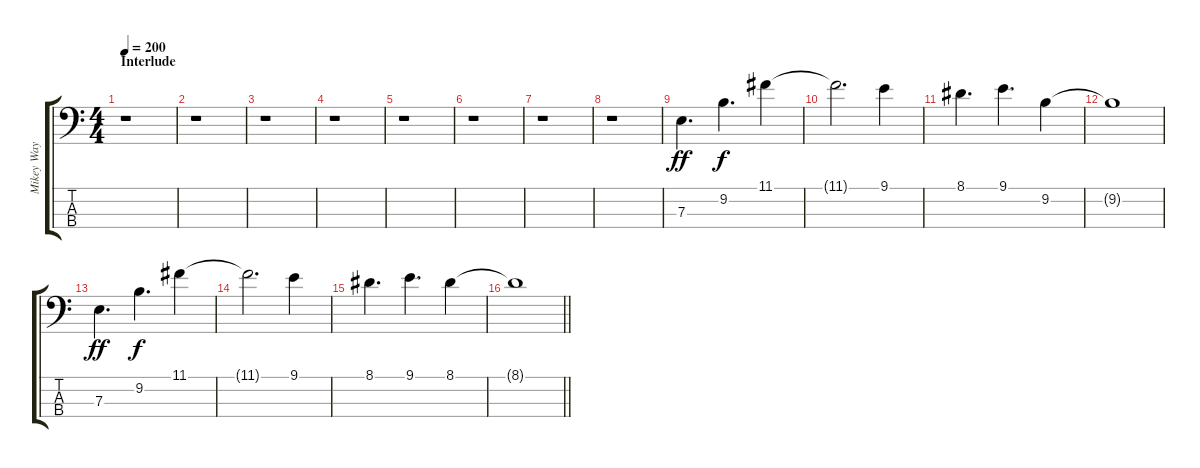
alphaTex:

\track ("Mikey Way" "Mikey Way") {instrument electricbasspick}
\staff {score tabs}
\tuning (G2 D2 A1 E1) {hide}
\ts (4 4)
\section ("" "Interlude")
\tempo 200
\clef f4
\ks c
r.1{dy fff volume 14} |
r.1 |
r.1 |
r.1 |
r.1 |
r.1 |
r.1 |
r.1 |
7.3.4{d dy ff} 9.2.4{d dy f} 11.1.4 |
11.1{t}.2{d} 9.1.4 |
8.1.4{d} 9.1.4{d} 9.2.4 |
9.2{t}.1 |
7.3.4{d dy ff} 9.2.4{d dy f} 11.1.4 |
11.1{t}.2{d} 9.1.4 |
8.1.4{d} 9.1.4{d} 8.1.4 |
\barLineRight lightlight
8.1{t}.1
